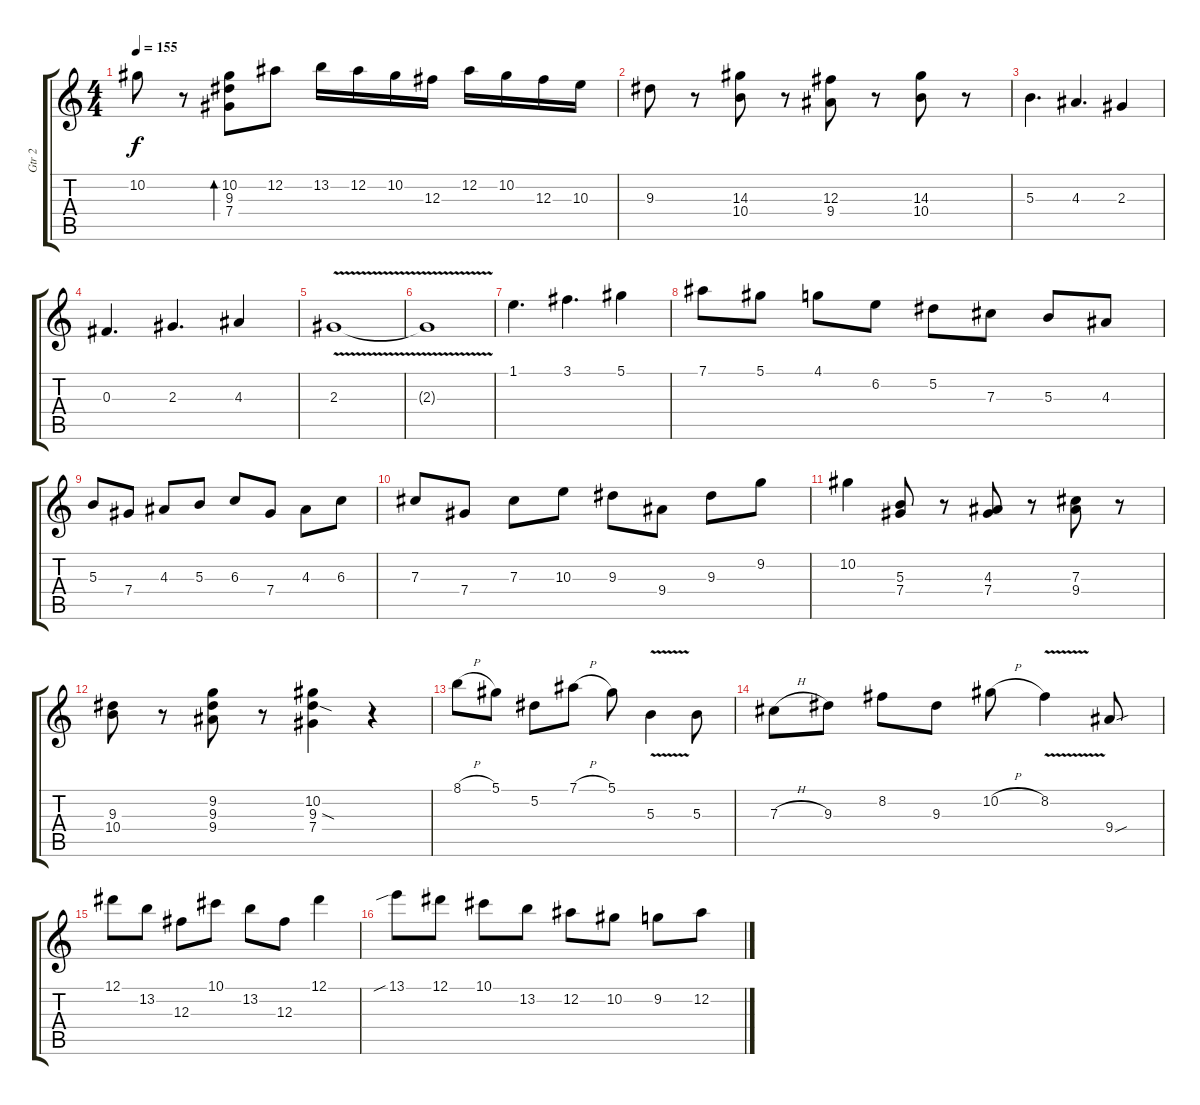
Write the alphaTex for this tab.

\track ("Gtr 2" "Gtr 2") {instrument electricguitarjazz}
\staff {score tabs}
\tuning (Eb4 Bb3 Gb3 Db3 Ab2 Eb2) {hide}
\ts (4 4)
\tempo 155
\clef g2
\ks c
10.2.8{dy f} r.8 (10.2 9.3 7.4).8{bd 60} 12.2.8 13.2.16 12.2.16 10.2.16 12.3.16 12.2.16 10.2.16 12.3.16 10.3.16 |
9.3.8 r.8 (14.3 10.4).8 r.8 (12.3 9.4).8 r.8 (14.3 10.4).8 r.8 |
5.3.4{d} 4.3.4{d} 2.3.4 |
0.3.4{d} 2.3.4{d} 4.3.4 |
2.3{v}.1 |
2.3{t}.1 |
1.1.4{d} 3.1.4{d} 5.1.4 |
7.1.8 5.1.8 4.1.8 6.2.8 5.2.8 7.3.8 5.3.8 4.3.8 |
5.3.8 7.4.8 4.3.8 5.3.8 6.3.8 7.4.8 4.3.8 6.3.8 |
7.3.8 7.4.8 7.3.8 10.3.8 9.3.8 9.4.8 9.3.8 9.2.8 |
10.2.4 (5.3 7.4).8 r.8 (4.3 7.4).8 r.8 (7.3 9.4).8 r.8 |
(9.3 10.4).8 r.8 (9.2 9.3 9.4).8 r.8 (10.2 9.3{sod} 7.4).4 r.4 |
8.1{h}.8 5.1.8 5.2.8 7.1{h}.8 5.1.8 5.3{v}.4 5.3.8 |
7.3{h}.8 9.3.8 8.2.8 9.3.8 10.2{h}.8 8.2{v}.4 9.4{sou}.8 |
12.1.8 13.2.8 12.3.8 10.1.8 13.2.8 12.3.8 12.1.4 |
13.1{sib}.8 12.1.8 10.1.8 13.2.8 12.2.8 10.2.8 9.2.8 12.2.8
